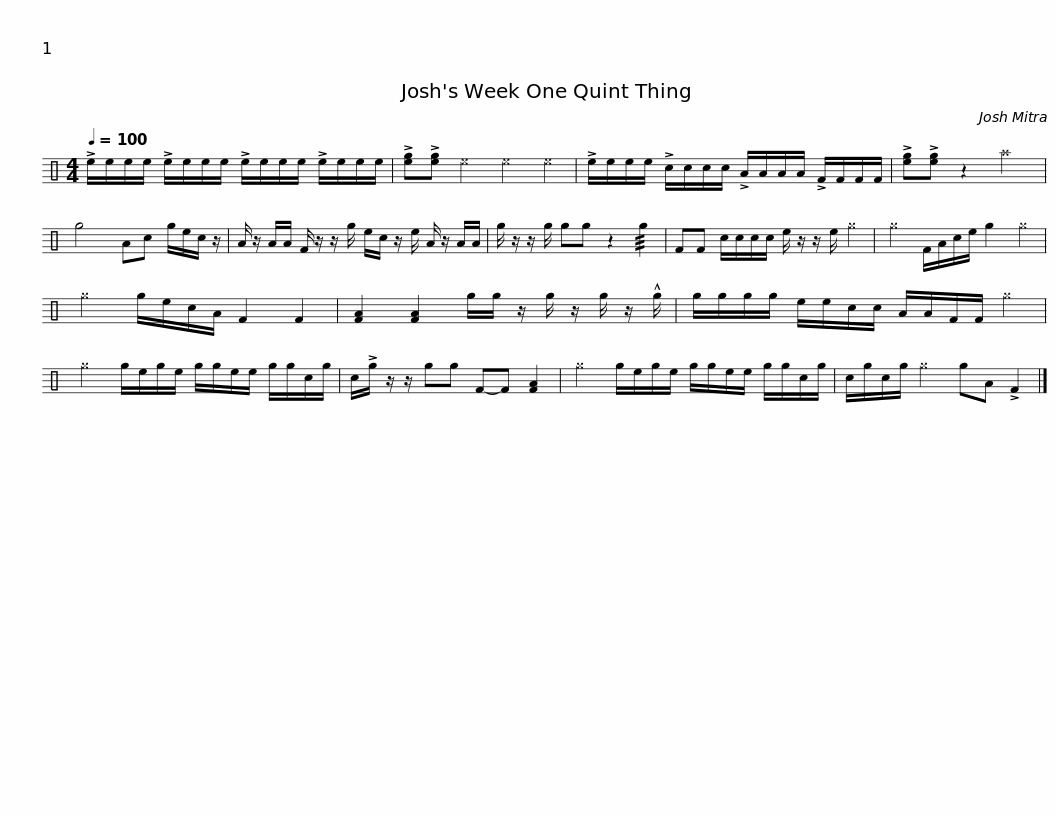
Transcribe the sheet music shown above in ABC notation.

X:1
L:1/8
Q:1/4=100
M:4/4
I:linebreak $
K:C
V:1 perc
K:none
V:1
 !>!e/e/e/e/ !>!e/e/e/e/ !>!e/e/e/e/ !>!e/e/e/e/ | !>![eg]!>![eg] ^e2 ^e2 ^e2 | !>!e/e/e/e/ !>!c/c/c/c/ !>!A/A/A/A/ !>!F/F/F/F/ | !>![eg]!>![eg] z2 ^a4 | g4 Ac g/e/c/ z/ |$ %5
 A/ z/ A/A/ F/ z/ z/ g/ e/c/ z/ e/ A/ z/ A/A/ | g/ z/ z/ g/ gg z2 !///!g2 | FF c/c/c/c/ e/ z/ z/ e/ ^g2 | ^g2 F/A/c/e/ g2 ^g2 |$ ^g2 g/e/c/A/ F2 F2 | %10
 [FA]2 [FA]2 g/g/ z/ g/ z/ g/ z/ !^!g/ | g/g/g/g/ e/e/c/c/ A/A/F/F/ ^g2 | ^g2 g/e/g/e/ g/g/e/e/ g/g/c/g/ |$ c/!>!g/ z/ z/ gg F-F [FA]2 | ^g2 g/e/g/e/ g/g/e/e/ g/g/c/g/ | %15
 c/g/c/g/ ^g2 gA !>!F2 |] %16
